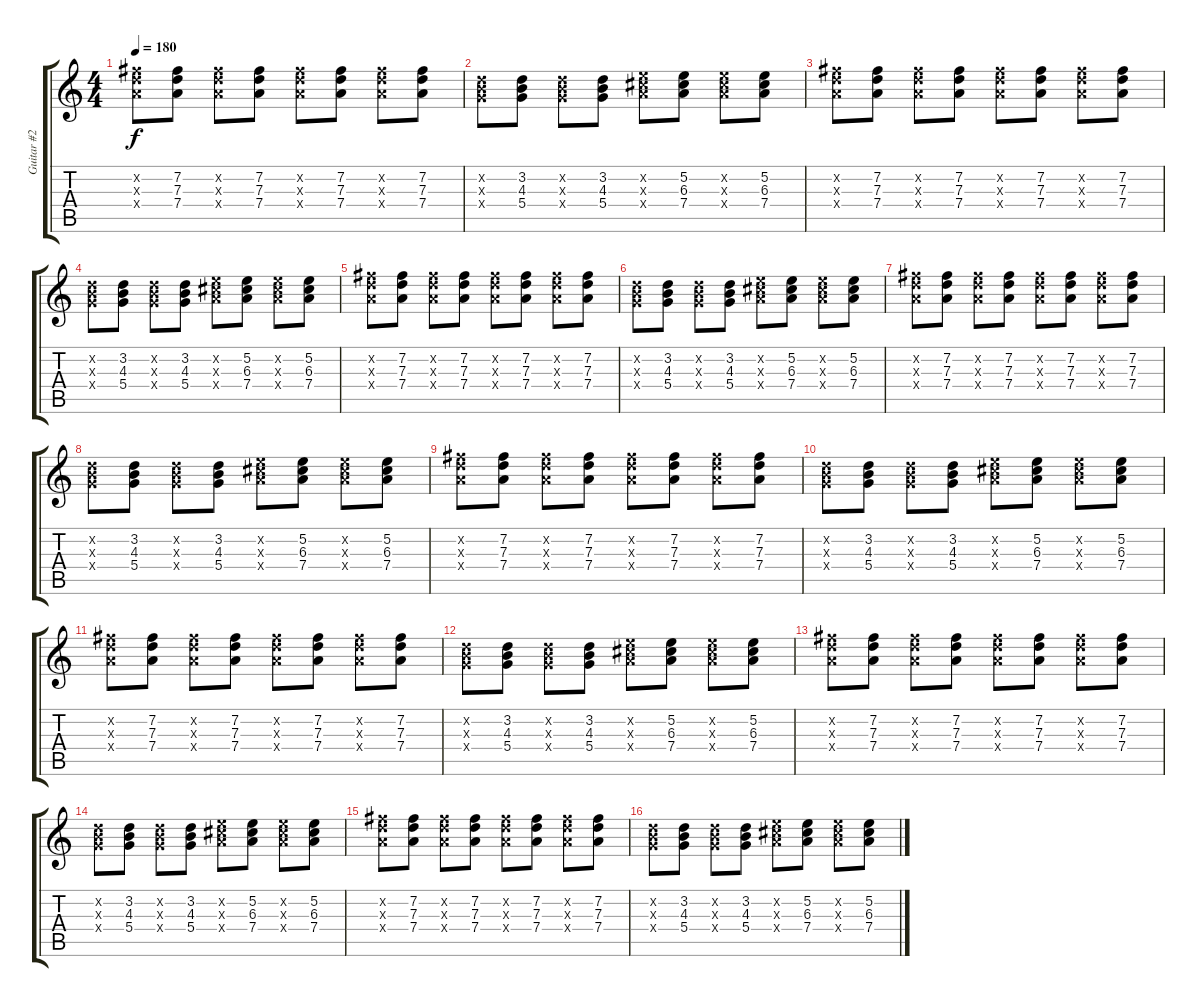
\track ("Guitar #2" "Guitar #2") {instrument overdrivenguitar}
\staff {score tabs}
\tuning (E4 B3 G3 D3 A2 E2) {hide}
\ts (4 4)
\tempo 180
\clef g2
\ks c
(7.2{x} 7.3{x} 7.4{x}).8{dy f} (7.2 7.3 7.4).8 (7.2{x} 7.3{x} 7.4{x}).8 (7.2 7.3 7.4).8 (7.2{x} 7.3{x} 7.4{x}).8 (7.2 7.3 7.4).8 (7.2{x} 7.3{x} 7.4{x}).8 (7.2 7.3 7.4).8 |
(3.2{x} 4.3{x} 5.4{x}).8 (3.2 4.3 5.4).8 (3.2{x} 4.3{x} 5.4{x}).8 (3.2 4.3 5.4).8 (5.2{x} 6.3{x} 7.4{x}).8 (5.2 6.3 7.4).8 (5.2{x} 6.3{x} 7.4{x}).8 (5.2 6.3 7.4).8 |
(7.2{x} 7.3{x} 7.4{x}).8 (7.2 7.3 7.4).8 (7.2{x} 7.3{x} 7.4{x}).8 (7.2 7.3 7.4).8 (7.2{x} 7.3{x} 7.4{x}).8 (7.2 7.3 7.4).8 (7.2{x} 7.3{x} 7.4{x}).8 (7.2 7.3 7.4).8 |
(3.2{x} 4.3{x} 5.4{x}).8 (3.2 4.3 5.4).8 (3.2{x} 4.3{x} 5.4{x}).8 (3.2 4.3 5.4).8 (5.2{x} 6.3{x} 7.4{x}).8 (5.2 6.3 7.4).8 (5.2{x} 6.3{x} 7.4{x}).8 (5.2 6.3 7.4).8 |
(7.2{x} 7.3{x} 7.4{x}).8 (7.2 7.3 7.4).8 (7.2{x} 7.3{x} 7.4{x}).8 (7.2 7.3 7.4).8 (7.2{x} 7.3{x} 7.4{x}).8 (7.2 7.3 7.4).8 (7.2{x} 7.3{x} 7.4{x}).8 (7.2 7.3 7.4).8 |
(3.2{x} 4.3{x} 5.4{x}).8 (3.2 4.3 5.4).8 (3.2{x} 4.3{x} 5.4{x}).8 (3.2 4.3 5.4).8 (5.2{x} 6.3{x} 7.4{x}).8 (5.2 6.3 7.4).8 (5.2{x} 6.3{x} 7.4{x}).8 (5.2 6.3 7.4).8 |
(7.2{x} 7.3{x} 7.4{x}).8 (7.2 7.3 7.4).8 (7.2{x} 7.3{x} 7.4{x}).8 (7.2 7.3 7.4).8 (7.2{x} 7.3{x} 7.4{x}).8 (7.2 7.3 7.4).8 (7.2{x} 7.3{x} 7.4{x}).8 (7.2 7.3 7.4).8 |
(3.2{x} 4.3{x} 5.4{x}).8 (3.2 4.3 5.4).8 (3.2{x} 4.3{x} 5.4{x}).8 (3.2 4.3 5.4).8 (5.2{x} 6.3{x} 7.4{x}).8 (5.2 6.3 7.4).8 (5.2{x} 6.3{x} 7.4{x}).8 (5.2 6.3 7.4).8 |
(7.2{x} 7.3{x} 7.4{x}).8 (7.2 7.3 7.4).8 (7.2{x} 7.3{x} 7.4{x}).8 (7.2 7.3 7.4).8 (7.2{x} 7.3{x} 7.4{x}).8 (7.2 7.3 7.4).8 (7.2{x} 7.3{x} 7.4{x}).8 (7.2 7.3 7.4).8 |
(3.2{x} 4.3{x} 5.4{x}).8 (3.2 4.3 5.4).8 (3.2{x} 4.3{x} 5.4{x}).8 (3.2 4.3 5.4).8 (5.2{x} 6.3{x} 7.4{x}).8 (5.2 6.3 7.4).8 (5.2{x} 6.3{x} 7.4{x}).8 (5.2 6.3 7.4).8 |
(7.2{x} 7.3{x} 7.4{x}).8 (7.2 7.3 7.4).8 (7.2{x} 7.3{x} 7.4{x}).8 (7.2 7.3 7.4).8 (7.2{x} 7.3{x} 7.4{x}).8 (7.2 7.3 7.4).8 (7.2{x} 7.3{x} 7.4{x}).8 (7.2 7.3 7.4).8 |
(3.2{x} 4.3{x} 5.4{x}).8 (3.2 4.3 5.4).8 (3.2{x} 4.3{x} 5.4{x}).8 (3.2 4.3 5.4).8 (5.2{x} 6.3{x} 7.4{x}).8 (5.2 6.3 7.4).8 (5.2{x} 6.3{x} 7.4{x}).8 (5.2 6.3 7.4).8 |
(7.2{x} 7.3{x} 7.4{x}).8 (7.2 7.3 7.4).8 (7.2{x} 7.3{x} 7.4{x}).8 (7.2 7.3 7.4).8 (7.2{x} 7.3{x} 7.4{x}).8 (7.2 7.3 7.4).8 (7.2{x} 7.3{x} 7.4{x}).8 (7.2 7.3 7.4).8 |
(3.2{x} 4.3{x} 5.4{x}).8 (3.2 4.3 5.4).8 (3.2{x} 4.3{x} 5.4{x}).8 (3.2 4.3 5.4).8 (5.2{x} 6.3{x} 7.4{x}).8 (5.2 6.3 7.4).8 (5.2{x} 6.3{x} 7.4{x}).8 (5.2 6.3 7.4).8 |
(7.2{x} 7.3{x} 7.4{x}).8 (7.2 7.3 7.4).8 (7.2{x} 7.3{x} 7.4{x}).8 (7.2 7.3 7.4).8 (7.2{x} 7.3{x} 7.4{x}).8 (7.2 7.3 7.4).8 (7.2{x} 7.3{x} 7.4{x}).8 (7.2 7.3 7.4).8 |
(3.2{x} 4.3{x} 5.4{x}).8 (3.2 4.3 5.4).8 (3.2{x} 4.3{x} 5.4{x}).8 (3.2 4.3 5.4).8 (5.2{x} 6.3{x} 7.4{x}).8 (5.2 6.3 7.4).8 (5.2{x} 6.3{x} 7.4{x}).8 (5.2 6.3 7.4).8
